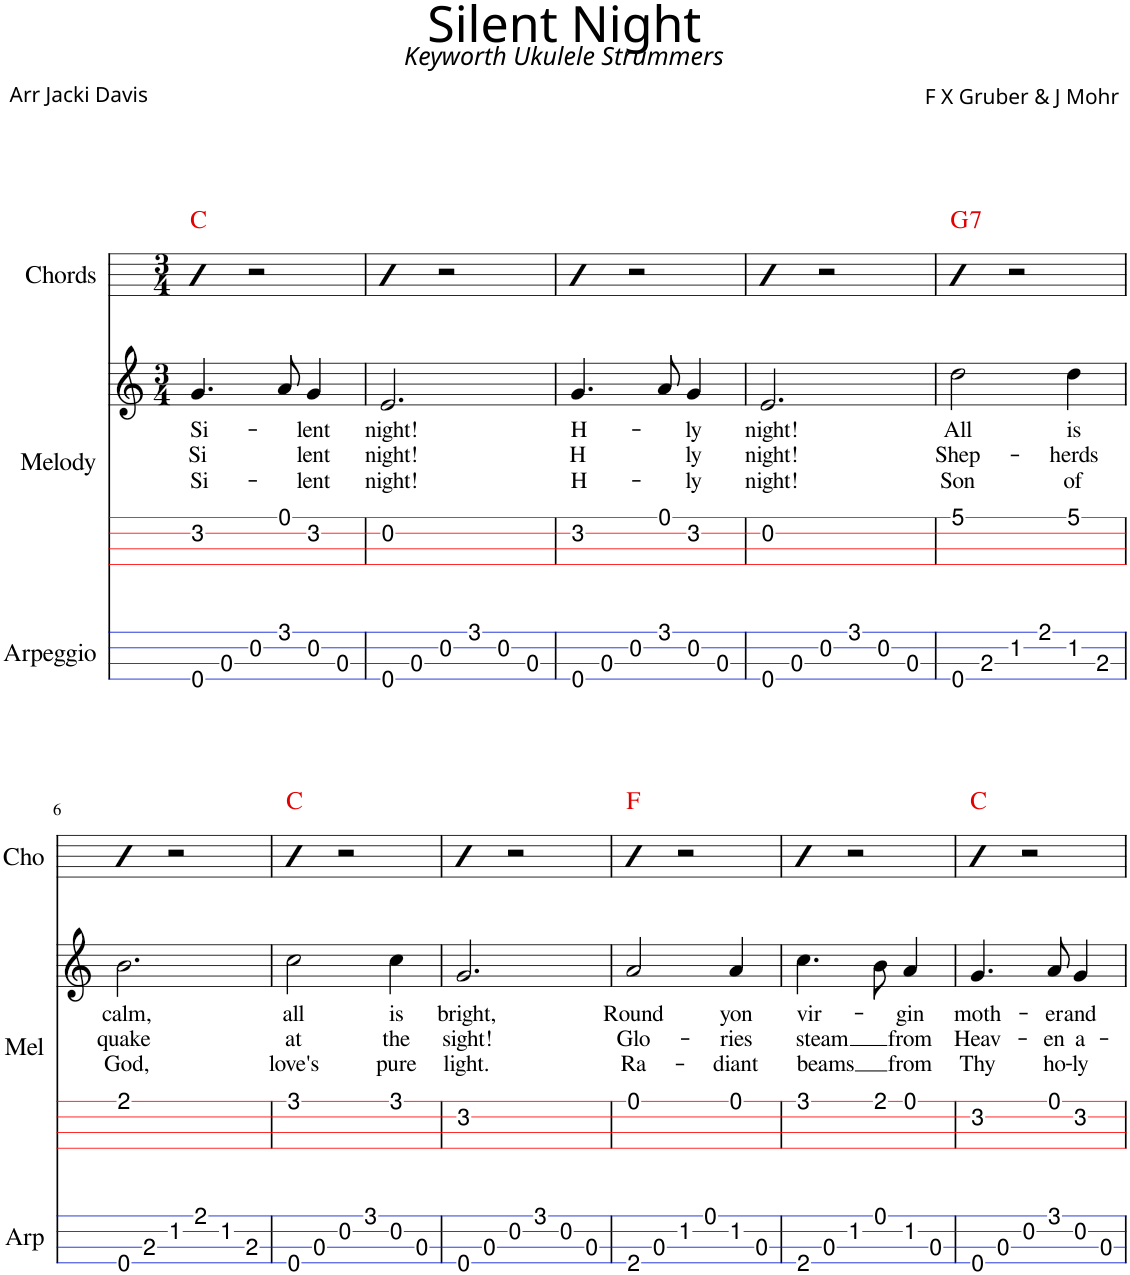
**kern	**kern	**kern	**text	**text	**text	**kern	**harte
*part3	*part2	*part2	*part2	*part2	*part2	*part1	*part1
*staff4	*staff3	*staff2	*staff2	*staff2	*staff2	*staff1	*
*I"Arpeggio	*I"Melody	*	*	*	*	*I"Chords	*
*I'Arp	*I'Mel	*	*	*	*	*I'Cho	*
*stria4	*stria4	*	*	*	*	*	*
*	*	*clefG2	*	*	*	*clefG2	*
*k[]	*k[]	*k[]	*	*	*	*k[]	*
*M3/4	*M3/4	*M3/4	*	*	*	*M3/4	*
=1	=1	=1	=1	=1	=1	=1	=1
!	!	!	!LO:LY:b	!LO:LY:b	!LO:LY:b	!	!
8gL	4.g	4.g/	Si-	Si	Si-	4b	C:maj
8cJ	.	.	.	.	.	.	.
8eL	.	.	.	.	.	2r	.
8ccJ	8a	8a/	.	.	.	.	.
!	!	!	!LO:LY:b	!LO:LY:b	!LO:LY:b	!	!
8eL	4g	4g/	-lent	lent	-lent	.	.
8cJ	.	.	.	.	.	.	.
=2	=2	=2	=2	=2	=2	=2	=2
!	!	!	!LO:LY:b	!LO:LY:b	!LO:LY:b	!	!
8gL	2.e	2.e/	night!	night!	night!	4b	.
8cJ	.	.	.	.	.	.	.
8eL	.	.	.	.	.	2r	.
8ccJ	.	.	.	.	.	.	.
8eL	.	.	.	.	.	.	.
8cJ	.	.	.	.	.	.	.
=3	=3	=3	=3	=3	=3	=3	=3
!	!	!	!LO:LY:b	!LO:LY:b	!LO:LY:b	!	!
8gL	4.g	4.g/	H-	H	H-	4b	.
8cJ	.	.	.	.	.	.	.
8eL	.	.	.	.	.	2r	.
8ccJ	8a	8a/	.	.	.	.	.
!	!	!	!LO:LY:b	!LO:LY:b	!LO:LY:b	!	!
8eL	4g	4g/	-ly	ly	-ly	.	.
8cJ	.	.	.	.	.	.	.
=4	=4	=4	=4	=4	=4	=4	=4
!	!	!	!LO:LY:b	!LO:LY:b	!LO:LY:b	!	!
8gL	2.e	2.e/	night!	night!	night!	4b	.
8cJ	.	.	.	.	.	.	.
8eL	.	.	.	.	.	2r	.
8ccJ	.	.	.	.	.	.	.
8eL	.	.	.	.	.	.	.
8cJ	.	.	.	.	.	.	.
=5	=5	=5	=5	=5	=5	=5	=5
!	!	!	!LO:LY:b	!LO:LY:b	!LO:LY:b	!	!LO:H:kt=7
8gL	2dd	2dd\	All	Shep-	Son	4b	G:7
8dJ	.	.	.	.	.	.	.
8fL	.	.	.	.	.	2r	.
8bJ	.	.	.	.	.	.	.
!	!	!	!LO:LY:b	!LO:LY:b	!LO:LY:b	!	!
8fL	4dd	4dd\	is	-herds	of	.	.
8dJ	.	.	.	.	.	.	.
!!LO:LB:g=z
=6	=6	=6	=6	=6	=6	=6	=6
!	!	!	!LO:LY:b	!LO:LY:b	!LO:LY:b	!	!
8gL	2.b	2.b\	calm,	quake	God,	4b	.
8dJ	.	.	.	.	.	.	.
8fL	.	.	.	.	.	2r	.
8bJ	.	.	.	.	.	.	.
8fL	.	.	.	.	.	.	.
8dJ	.	.	.	.	.	.	.
=7	=7	=7	=7	=7	=7	=7	=7
!	!	!	!LO:LY:b	!LO:LY:b	!LO:LY:b	!	!
8gL	2cc	2cc\	all	at	love's	4b	C:maj
8cJ	.	.	.	.	.	.	.
8eL	.	.	.	.	.	2r	.
8ccJ	.	.	.	.	.	.	.
!	!	!	!LO:LY:b	!LO:LY:b	!LO:LY:b	!	!
8eL	4cc	4cc\	is	the	pure	.	.
8cJ	.	.	.	.	.	.	.
=8	=8	=8	=8	=8	=8	=8	=8
!	!	!	!LO:LY:b	!LO:LY:b	!LO:LY:b	!	!
8gL	2.g	2.g/	bright,	sight!	light.	4b	.
8cJ	.	.	.	.	.	.	.
8eL	.	.	.	.	.	2r	.
8ccJ	.	.	.	.	.	.	.
8eL	.	.	.	.	.	.	.
8cJ	.	.	.	.	.	.	.
=9	=9	=9	=9	=9	=9	=9	=9
!	!	!	!LO:LY:b	!LO:LY:b	!LO:LY:b	!	!
8aL	2a	2a/	Round	Glo-	Ra-	4b	F:maj
8cJ	.	.	.	.	.	.	.
8fL	.	.	.	.	.	2r	.
8aJ	.	.	.	.	.	.	.
!	!	!	!LO:LY:b	!LO:LY:b	!LO:LY:b	!	!
8fL	4a	4a/	yon	-ries	-diant	.	.
8cJ	.	.	.	.	.	.	.
=10	=10	=10	=10	=10	=10	=10	=10
!	!	!	!LO:LY:b	!LO:LY:b	!LO:LY:b	!	!
8aL	4.cc	4.cc\	vir-	steam	beams	4b	.
8cJ	.	.	.	.	.	.	.
8fL	.	.	.	.	.	2r	.
8aJ	8b	8b\	.	.	.	.	.
!	!	!	!LO:LY:b	!LO:LY:b	!LO:LY:b	!	!
8fL	4a	4a/	-gin	from	from	.	.
8cJ	.	.	.	.	.	.	.
=11	=11	=11	=11	=11	=11	=11	=11
!	!	!	!LO:LY:b	!LO:LY:b	!LO:LY:b	!	!
8gL	4.g	4.g/	moth-	Heav-	Thy	4b	C:maj
8cJ	.	.	.	.	.	.	.
8eL	.	.	.	.	.	2r	.
!	!	!	!LO:LY:b	!LO:LY:b	!LO:LY:b	!	!
8ccJ	8a	8a/	-er	-en	ho-	.	.
!	!	!	!LO:LY:b	!LO:LY:b	!LO:LY:b	!	!
8eL	4g	4g/	and	a-	-ly	.	.
8cJ	.	.	.	.	.	.	.
=	=	=	=	=	=	=	=
*-	*-	*-	*-	*-	*-	*-	*-
